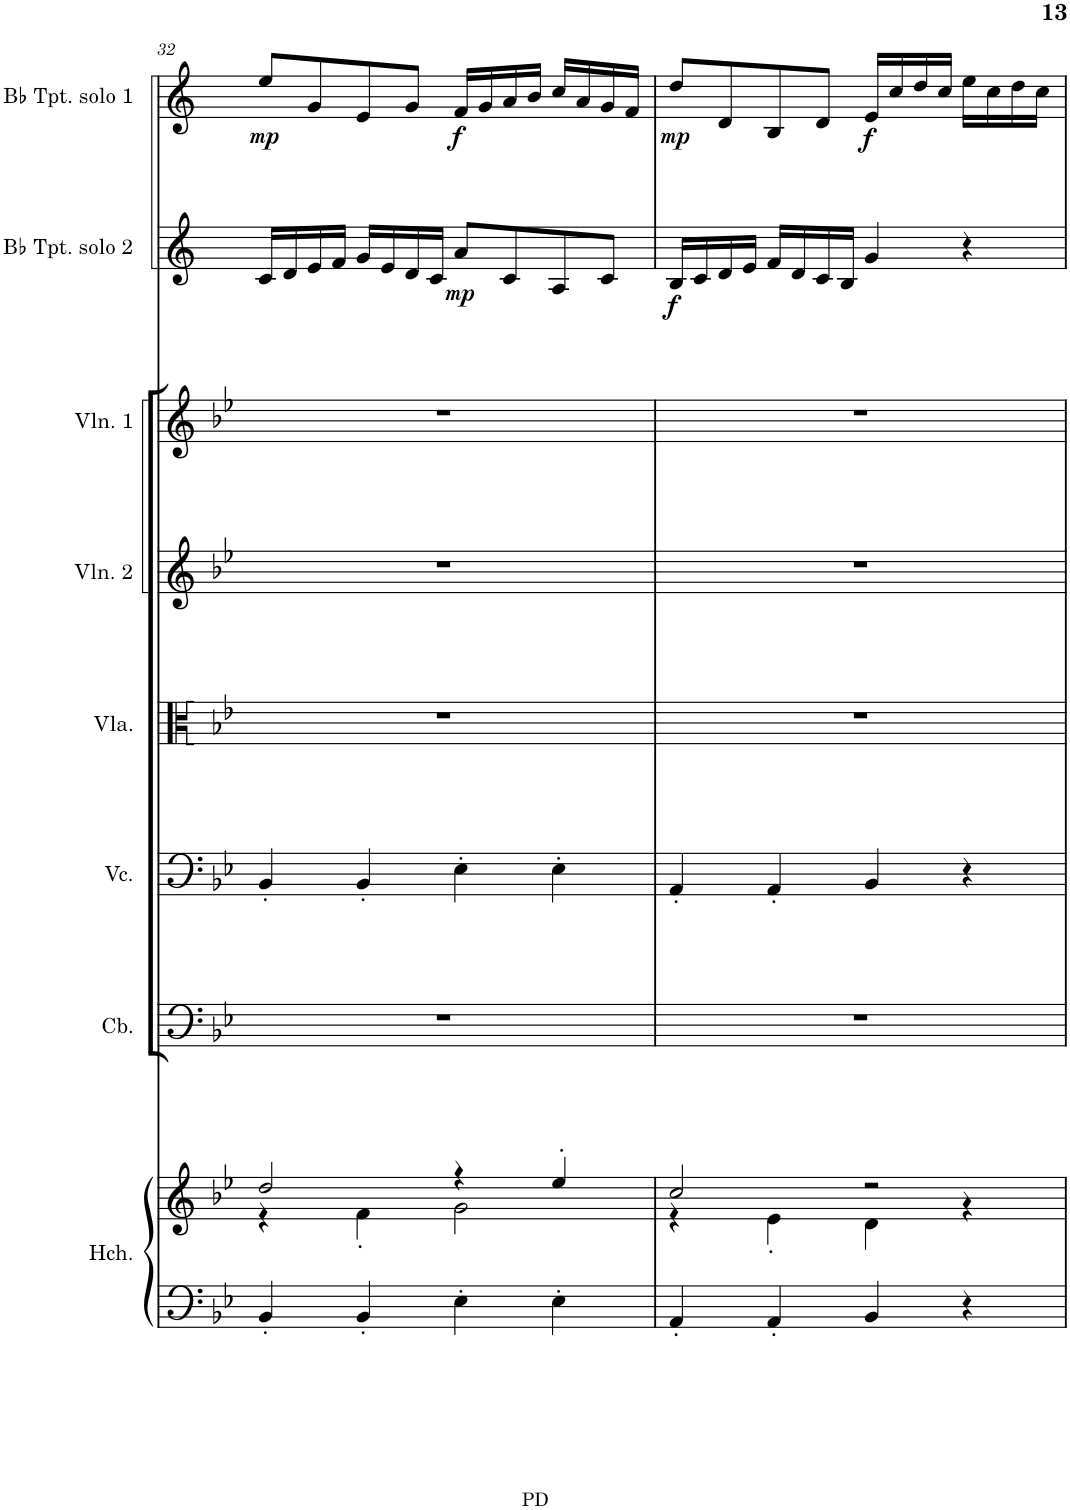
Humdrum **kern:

**kern	**kern	**kern	**kern	**kern	**kern	**kern	**kern	**dynam	**kern	**dynam
*part8	*part8	*part7	*part6	*part5	*part4	*part3	*part2	*part2	*part1	*part1
*staff9	*staff8	*staff7	*staff6	*staff5	*staff4	*staff3	*staff2	*staff2	*staff1	*staff1
*I"Harpsichord	*	*I"Contrabass	*I"Violoncello	*I"Viola	*I"Violin 2	*I"Violin 1	*I"Bb Trumpet solo 2	*	*I"Bb Trumpet solo 1	*
*I'Hch.	*	*I'Cb.	*I'Vc.	*I'Vla.	*I'Vln. 2	*I'Vln. 1	*I'Bb Tpt. solo 2	*	*I'Bb Tpt. solo 1	*
!!LO:PB:g=z
*clefF4	*clefG2	*clefF4	*clefF4	*clefC3	*clefG2	*clefG2	*clefG2	*	*clefG2	*
*	*	*Trd7c12	*	*	*	*	*Trd1c2	*	*Trd1c2	*
*k[b-e-]	*k[b-e-]	*k[b-e-]	*k[b-e-]	*k[b-e-]	*k[b-e-]	*k[b-e-]	*k[]	*	*k[]	*
*M4/4	*M4/4	*M4/4	*M4/4	*M4/4	*M4/4	*M4/4	*M4/4	*	*M4/4	*
*met(c)	*met(c)	*met(c)	*met(c)	*met(c)	*met(c)	*met(c)	*met(c)	*	*met(c)	*
=32	=32	=32	=32	=32	=32	=32	=32	=32	=32	=32
*	*^	*	*	*	*	*	*	*	*	*
!	!	!	!	!	!	!	!	!	!	!	!LO:DY:b
4BB-'/	2dd/	4r	1r	4BB-'/	1r	1r	1r	16c/LL	.	8ee/L	mp
.	.	.	.	.	.	.	.	16d/	.	.	.
.	.	.	.	.	.	.	.	16e/	.	8g/	.
.	.	.	.	.	.	.	.	16f/JJ	.	.	.
4BB-'/	.	4f'\	.	4BB-'/	.	.	.	16g/LL	.	8e/	.
.	.	.	.	.	.	.	.	16e/	.	.	.
.	.	.	.	.	.	.	.	16d/	.	8g/J	.
.	.	.	.	.	.	.	.	16c/JJ	.	.	.
!	!	!	!	!	!	!	!	!	!LO:DY:b	!	!LO:DY:b
4E-'\	4r	2g\	.	4E-'\	.	.	.	8a/L	mp	16f/LL	f
.	.	.	.	.	.	.	.	.	.	16g/	.
.	.	.	.	.	.	.	.	8c/	.	16a/	.
.	.	.	.	.	.	.	.	.	.	16b/JJ	.
4E-'\	4ee-'/	.	.	4E-'\	.	.	.	8A/	.	16cc/LL	.
.	.	.	.	.	.	.	.	.	.	16a/	.
.	.	.	.	.	.	.	.	8c/J	.	16g/	.
.	.	.	.	.	.	.	.	.	.	16f/JJ	.
=33	=33	=33	=33	=33	=33	=33	=33	=33	=33	=33	=33
!	!	!	!	!	!	!	!	!	!LO:DY:b	!	!LO:DY:b
4AA'/	2cc/	4r	1r	4AA'/	1r	1r	1r	16B/LL	f	8dd/L	mp
.	.	.	.	.	.	.	.	16c/	.	.	.
.	.	.	.	.	.	.	.	16d/	.	8d/	.
.	.	.	.	.	.	.	.	16e/JJ	.	.	.
4AA'/	.	4e-'\	.	4AA'/	.	.	.	16f/LL	.	8B/	.
.	.	.	.	.	.	.	.	16d/	.	.	.
.	.	.	.	.	.	.	.	16c/	.	8d/J	.
.	.	.	.	.	.	.	.	16B/JJ	.	.	.
!	!	!	!	!	!	!	!	!	!	!	!LO:DY:b
4BB-/	2r	4d\	.	4BB-/	.	.	.	4g/	.	16e/LL	f
.	.	.	.	.	.	.	.	.	.	16cc/	.
.	.	.	.	.	.	.	.	.	.	16dd/	.
.	.	.	.	.	.	.	.	.	.	16cc/JJ	.
4r	.	4r	.	4r	.	.	.	4r	.	16ee\LL	.
.	.	.	.	.	.	.	.	.	.	16cc\	.
.	.	.	.	.	.	.	.	.	.	16dd\	.
.	.	.	.	.	.	.	.	.	.	16cc\JJ	.
*	*v	*v	*	*	*	*	*	*	*	*	*
=	=	=	=	=	=	=	=	=	=	=
*-	*-	*-	*-	*-	*-	*-	*-	*-	*-	*-
